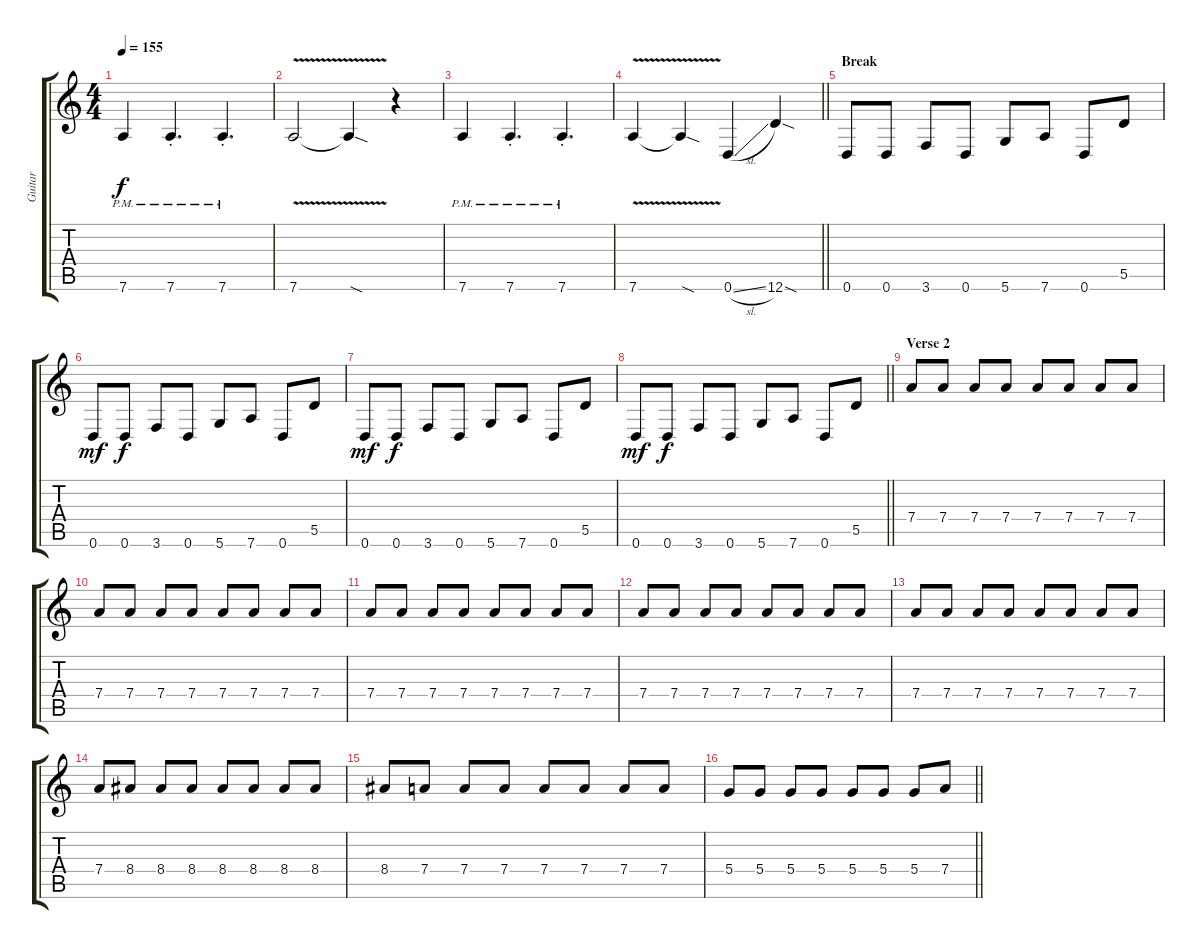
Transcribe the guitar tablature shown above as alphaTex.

\track ("Guitar" "Guitar") {instrument distortionguitar}
\staff {score tabs}
\tuning (E4 B3 G3 D3 A2 D2) {hide}
\ts (4 4)
\tempo 155
\clef g2
\ks c
7.6{pm}.4{dy f} 7.6{pm st}.4{d} 7.6{pm st}.4{d} |
7.6{v}.2 7.6{sod t}.4 r.4 |
7.6{pm}.4 7.6{pm st}.4{d} 7.6{pm st}.4{d} |
\barLineRight lightlight
7.6{v}.4 7.6{sod t}.4 0.6{sl}.4 12.6{sod}.4 |
\section ("" "Break")
0.6.8 0.6.8 3.6.8 0.6.8 5.6.8 7.6.8 0.6.8 5.5.8 |
0.6.8{dy mf} 0.6.8{dy f} 3.6.8 0.6.8 5.6.8 7.6.8 0.6.8 5.5.8 |
0.6.8{dy mf} 0.6.8{dy f} 3.6.8 0.6.8 5.6.8 7.6.8 0.6.8 5.5.8 |
\barLineRight lightlight
0.6.8{dy mf} 0.6.8{dy f} 3.6.8 0.6.8 5.6.8 7.6.8 0.6.8 5.5.8 |
\section ("" "Verse 2")
7.4.8{volume 6} 7.4.8 7.4.8 7.4.8 7.4.8 7.4.8 7.4.8 7.4.8 |
7.4.8 7.4.8 7.4.8 7.4.8 7.4.8 7.4.8 7.4.8 7.4.8 |
7.4.8 7.4.8 7.4.8 7.4.8 7.4.8 7.4.8 7.4.8 7.4.8 |
7.4.8 7.4.8 7.4.8 7.4.8 7.4.8 7.4.8 7.4.8 7.4.8 |
7.4.8 7.4.8 7.4.8 7.4.8 7.4.8 7.4.8 7.4.8 7.4.8 |
7.4.8 8.4.8 8.4.8 8.4.8 8.4.8 8.4.8 8.4.8 8.4.8 |
8.4.8 7.4.8 7.4.8 7.4.8 7.4.8 7.4.8 7.4.8 7.4.8 |
\barLineRight lightlight
5.4.8 5.4.8 5.4.8 5.4.8 5.4.8 5.4.8 5.4.8 7.4.8
